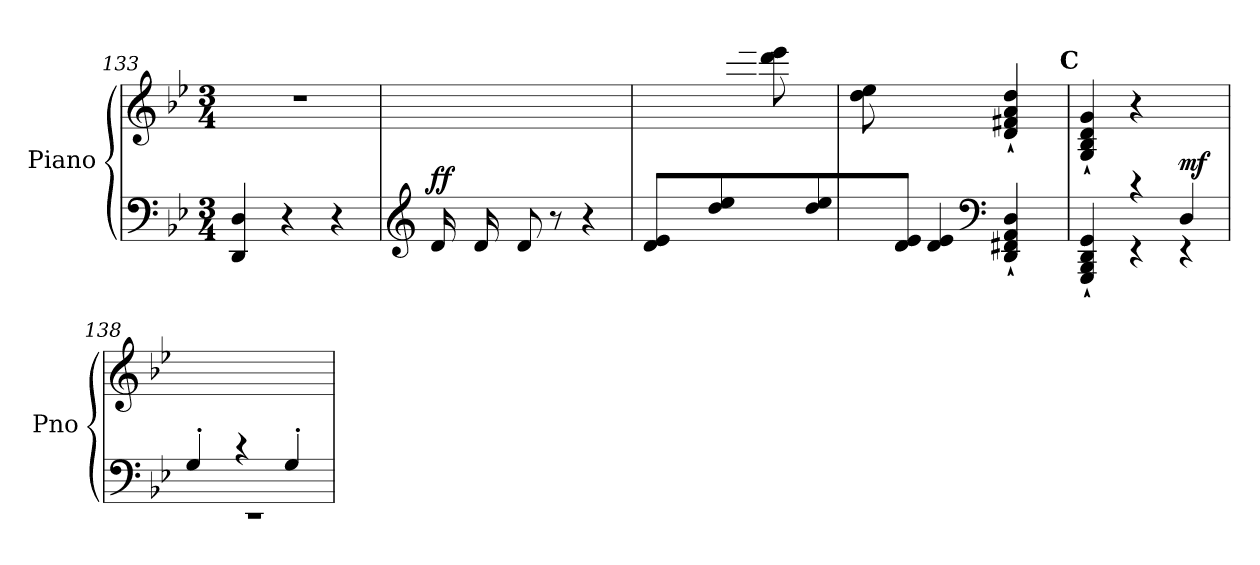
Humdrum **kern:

**kern	**kern	**dynam
*part1	*part1	*part1
*staff2	*staff1	*staff1/2
*I"Piano	*	*
*I'Pno	*	*
*clefF4	*clefG2	*
*k[b-e-]	*k[b-e-]	*
*B-:	*B-:	*
*M3/4	*M3/4	*
=133	=133	=133
4DD/ 4D/	2.r	.
4r	.	.
4r	.	.
=134	=134	=134
*clefG2	*	*
*	*^	*
!	!	!	!LO:DY:a=2
16d/LL	2.ryy	16ryy	ff
16ryy	.	16e-\	.
16d/	.	16ryy	.
16ryy	.	16e-\JJ	.
8d/	.	2ryy	.
8r	.	.	.
4r	.	.	.
=135	=135	=135	=135
8d/ 8e-/L	2.ryy	8ryy	.
8ryy	.	8dd\ 8ee-\J	.
8dd/ 8ee-/L	.	8ryy	.
4ryy	.	8ddd\ 8eee-\J	.
.	.	8ddd\ 8eee-\L	.
8dd/ 8ee-/J	.	8ryy	.
=136	=136	=136	=136
8ryy	4ryy	8dd\ 8ee-\L	.
8d/ 8e-/J	.	2ryy	.
4d/ 4e-/	4ryy	.	.
*clefF4	*	*	*
4DD/`< 4FF#X/`< 4AA/`< 4D/`<	4d/`< 4f#X/`< 4a/`< 4dd/`<	.	.
.	.	8ryy	.
*	*v	*v	*
!!LO:REH:place=s1:a:B:enc=none:fs=7.7:t=C
=137	=137	=137
*^	*	*
4ryy	4GGG/`< 4BBB-/`< 4DD/`< 4GG/`<	4G/`< 4B-/`< 4d/`< 4g/`<	.
4rc	4rEE	4r	.
!	!	!	!LO:DY:a=2
4D/	4rEE	4ryy	mf
!!LO:PB:g=z
=138	=138	=138	=138
!	!LO:N:vis=1	!	!
4G'>/	2.rEE	2.ryy	.
4rc	.	.	.
4G'>/	.	.	.
*v	*v	*	*
=	=	=
*-	*-	*-
